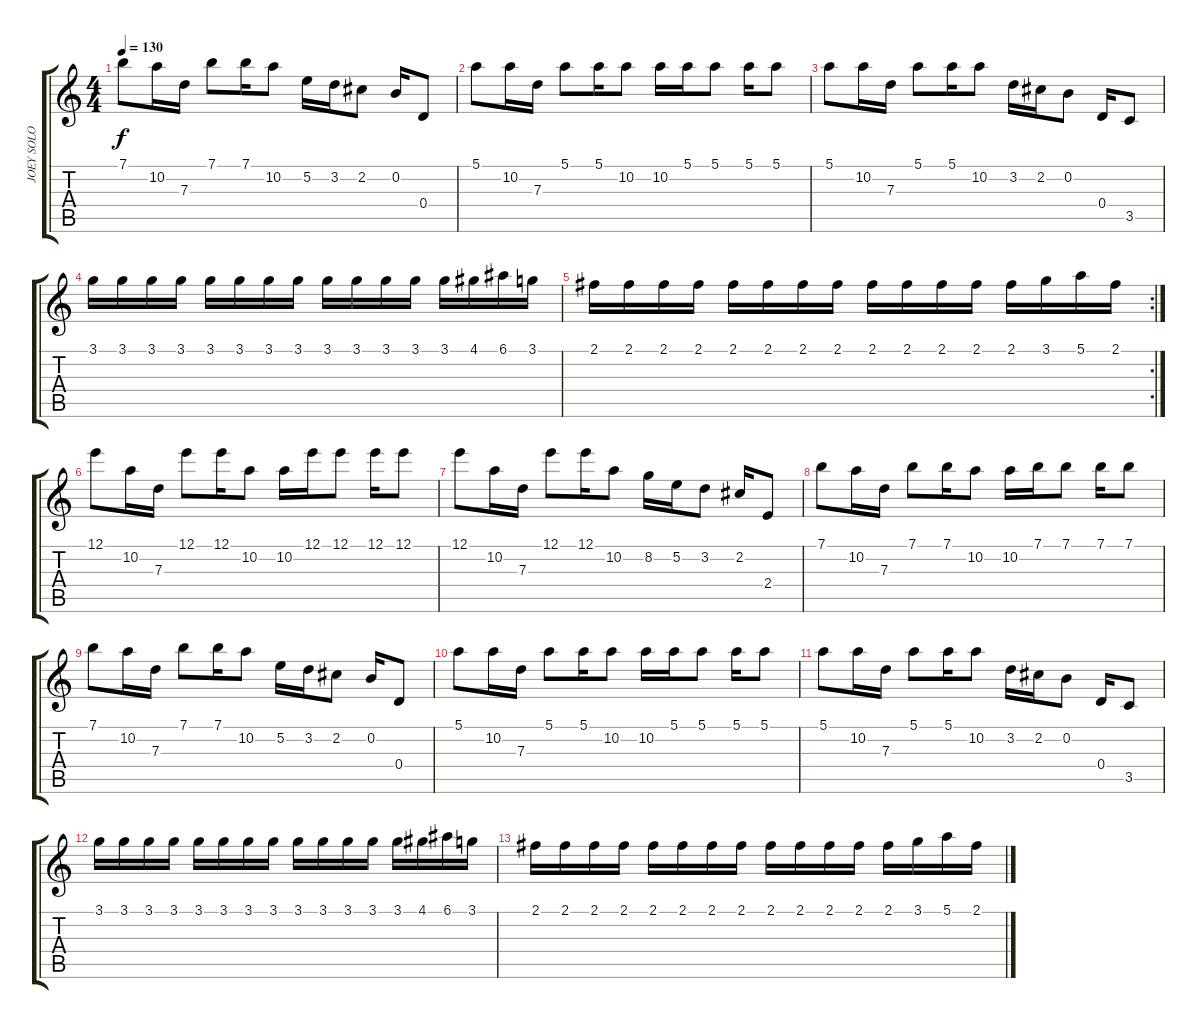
\track ("JOEY SOLO OVERDR." "JOEY SOLO ") {instrument overdrivenguitar}
\staff {score tabs}
\tuning (E4 B3 G3 D3 A2 E2) {hide}
\ts (4 4)
\tempo 130
\clef g2
\ks c
7.1.8{dy f} 10.2.16 7.3.16 7.1.8 7.1.16 10.2.8 5.2.16 3.2.16 2.2.8 0.2.16 0.4.8 |
5.1.8 10.2.16 7.3.16 5.1.8 5.1.16 10.2.8 10.2.16 5.1.16 5.1.8 5.1.16 5.1.8 |
5.1.8 10.2.16 7.3.16 5.1.8 5.1.16 10.2.8 3.2.16 2.2.16 0.2.8 0.4.16 3.5.8 |
3.1.16 3.1.16 3.1.16 3.1.16 3.1.16 3.1.16 3.1.16 3.1.16 3.1.16 3.1.16 3.1.16 3.1.16 3.1.16 4.1.16 6.1.16 3.1.16 |
\rc 2
2.1.16 2.1.16 2.1.16 2.1.16 2.1.16 2.1.16 2.1.16 2.1.16 2.1.16 2.1.16 2.1.16 2.1.16 2.1.16 3.1.16 5.1.16 2.1.16 |
12.1.8 10.2.16 7.3.16 12.1.8 12.1.16 10.2.8 10.2.16 12.1.16 12.1.8 12.1.16 12.1.8 |
12.1.8 10.2.16 7.3.16 12.1.8 12.1.16 10.2.8 8.2.16 5.2.16 3.2.8 2.2.16 2.4.8 |
7.1.8{volume 14} 10.2.16 7.3.16 7.1.8 7.1.16 10.2.8 10.2.16 7.1.16 7.1.8 7.1.16 7.1.8 |
7.1.8 10.2.16 7.3.16 7.1.8 7.1.16 10.2.8 5.2.16 3.2.16 2.2.8 0.2.16 0.4.8 |
5.1.8{volume 10} 10.2.16 7.3.16 5.1.8 5.1.16 10.2.8 10.2.16 5.1.16 5.1.8 5.1.16 5.1.8 |
5.1.8{volume 8} 10.2.16 7.3.16 5.1.8 5.1.16 10.2.8 3.2.16 2.2.16 0.2.8 0.4.16 3.5.8 |
3.1.16{volume 5} 3.1.16 3.1.16 3.1.16 3.1.16 3.1.16 3.1.16 3.1.16 3.1.16 3.1.16 3.1.16 3.1.16 3.1.16 4.1.16 6.1.16 3.1.16 |
2.1.16{volume 0} 2.1.16 2.1.16 2.1.16 2.1.16 2.1.16 2.1.16 2.1.16 2.1.16 2.1.16 2.1.16 2.1.16 2.1.16 3.1.16 5.1.16 2.1.16
